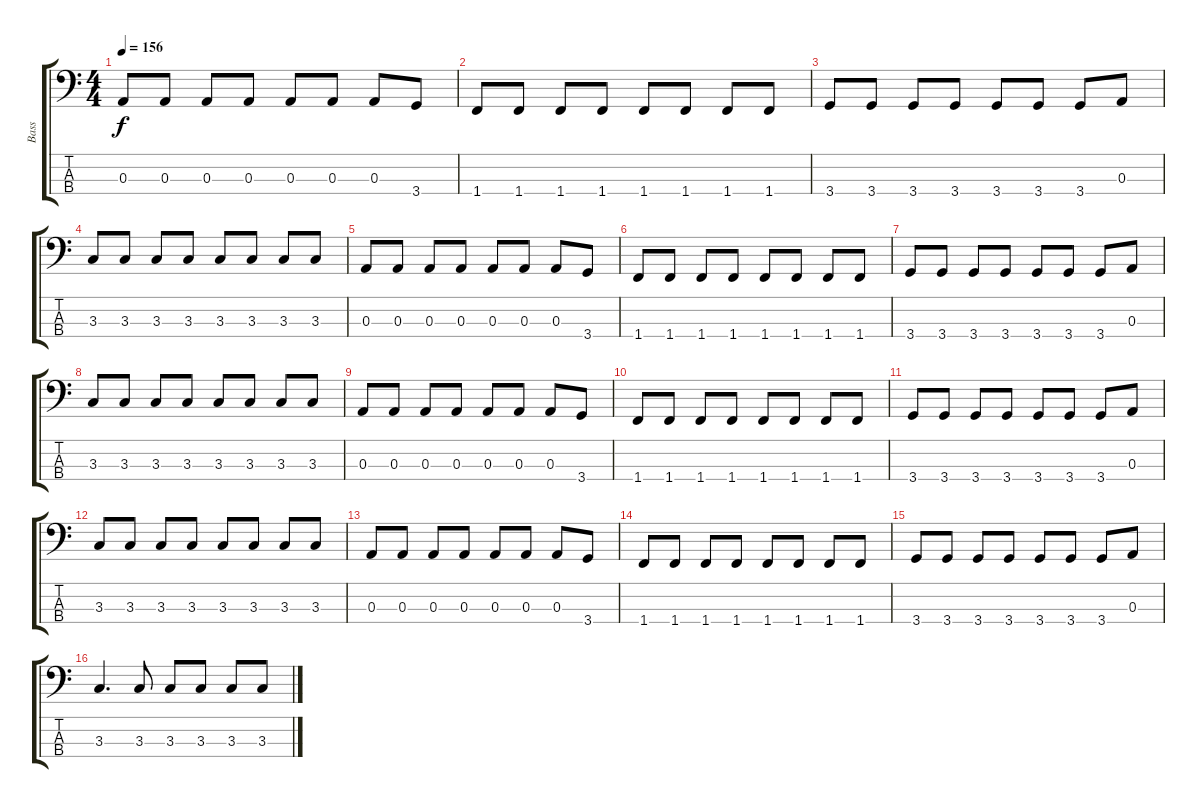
\track ("Bass" "Bass") {instrument electricbassfinger}
\staff {score tabs}
\tuning (G2 D2 A1 E1) {hide}
\ts (4 4)
\tempo 156
\clef f4
\ks c
0.3.8{dy f} 0.3.8 0.3.8 0.3.8 0.3.8 0.3.8 0.3.8 3.4.8 |
1.4.8 1.4.8 1.4.8 1.4.8 1.4.8 1.4.8 1.4.8 1.4.8 |
3.4.8 3.4.8 3.4.8 3.4.8 3.4.8 3.4.8 3.4.8 0.3.8 |
3.3.8 3.3.8 3.3.8 3.3.8 3.3.8 3.3.8 3.3.8 3.3.8 |
0.3.8 0.3.8 0.3.8 0.3.8 0.3.8 0.3.8 0.3.8 3.4.8 |
1.4.8 1.4.8 1.4.8 1.4.8 1.4.8 1.4.8 1.4.8 1.4.8 |
3.4.8 3.4.8 3.4.8 3.4.8 3.4.8 3.4.8 3.4.8 0.3.8 |
3.3.8 3.3.8 3.3.8 3.3.8 3.3.8 3.3.8 3.3.8 3.3.8 |
0.3.8 0.3.8 0.3.8 0.3.8 0.3.8 0.3.8 0.3.8 3.4.8 |
1.4.8 1.4.8 1.4.8 1.4.8 1.4.8 1.4.8 1.4.8 1.4.8 |
3.4.8 3.4.8 3.4.8 3.4.8 3.4.8 3.4.8 3.4.8 0.3.8 |
3.3.8 3.3.8 3.3.8 3.3.8 3.3.8 3.3.8 3.3.8 3.3.8 |
0.3.8 0.3.8 0.3.8 0.3.8 0.3.8 0.3.8 0.3.8 3.4.8 |
1.4.8 1.4.8 1.4.8 1.4.8 1.4.8 1.4.8 1.4.8 1.4.8 |
3.4.8 3.4.8 3.4.8 3.4.8 3.4.8 3.4.8 3.4.8 0.3.8 |
3.3.4{d} 3.3.8 3.3.8 3.3.8 3.3.8 3.3.8
